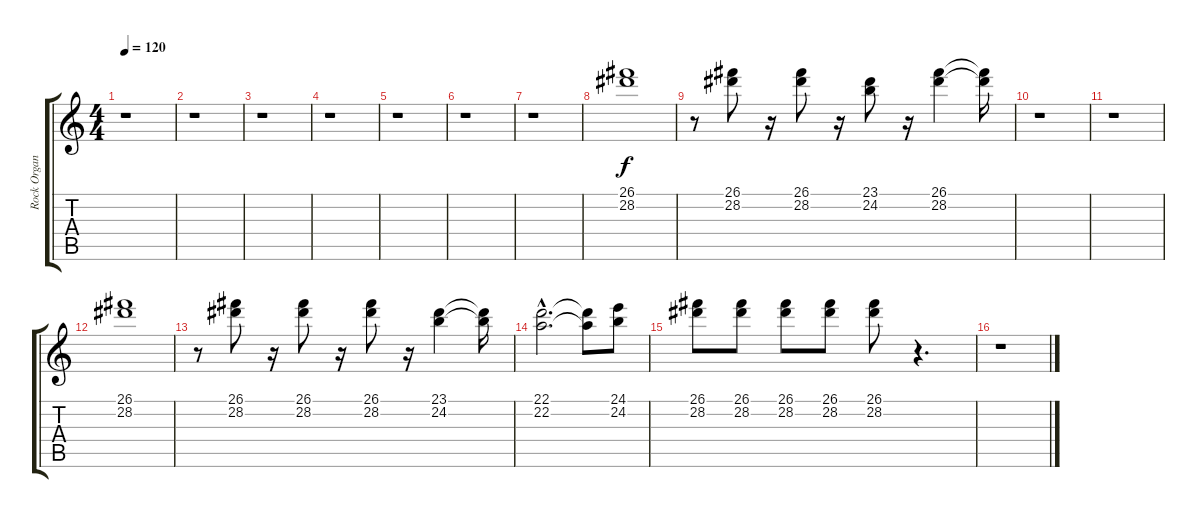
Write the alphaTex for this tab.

\track ("Rock Organ" "Rock Organ") {instrument rockorgan}
\staff {score tabs}
\tuning (E4 B3 G3 D3 A2 E2) {hide}
\ts (4 4)
\tempo 120
\clef g2
\ks c
r.1{dy f} |
r.1 |
r.1 |
r.1 |
r.1 |
r.1 |
r.1 |
(26.1 28.2).1 |
r.8 (26.1 28.2).8 r.16 (26.1 28.2).8 r.16 (23.1 24.2).8 r.16 (26.1 28.2).4 (26.1{t} 28.2{t}).16 |
r.1 |
r.1 |
(26.1 28.2).1 |
r.8 (26.1 28.2).8 r.16 (26.1 28.2).8 r.16 (26.1 28.2).8 r.16 (23.1 24.2).4 (23.1{t} 24.2{t}).16 |
(22.1{hac} 22.2{hac}).2{d} (22.1{t} 22.2{t}).8 (24.1 24.2).8 |
(26.1 28.2).8 (26.1 28.2).8 (26.1 28.2).8 (26.1 28.2).8 (26.1 28.2).8 r.4{d} |
r.1
